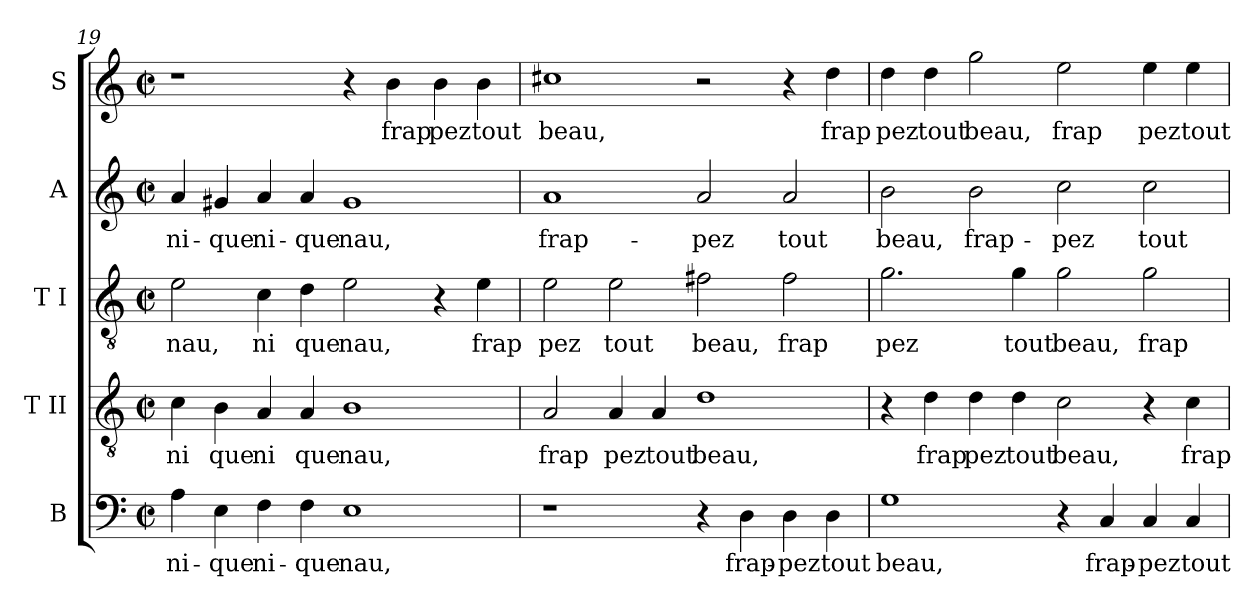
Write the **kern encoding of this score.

**kern	**text	**kern	**text	**kern	**text	**kern	**text	**kern	**text
*part5	*part5	*part4	*part4	*part3	*part3	*part2	*part2	*part1	*part1
*staff5	*staff5	*staff4	*staff4	*staff3	*staff3	*staff2	*staff2	*staff1	*staff1
*I"B	*	*I"T II	*	*I"T I	*	*I"A	*	*I"S	*
!!LO:PB:g=z
*clefF4	*	*clefGv2	*	*clefGv2	*	*clefG2	*	*clefG2	*
*M2/2	*	*M2/2	*	*M2/2	*	*M2/2	*	*M2/2	*
*met(c|)	*	*met(c|)	*	*met(c|)	*	*met(c|)	*	*met(c|)	*
=19	=19	=19	=19	=19	=19	=19	=19	=19	=19
!	!LO:LY:b:cj	!	!LO:LY:b:cj	!	!LO:LY:b:cj	!	!LO:LY:b:cj	!	!
4A\	ni-	4c\	ni	2e\	nau,	4a/	ni-	1r	.
!	!LO:LY:b:cj	!	!LO:LY:b:cj	!	!	!	!LO:LY:b:cj	!	!
4E\	-que	4B\	que	.	.	4g#X/	-que	.	.
!	!LO:LY:b:cj	!	!LO:LY:b:cj	!	!LO:LY:b:cj	!	!LO:LY:b:cj	!	!
4F\	ni-	4A/	ni	4c\	ni	4a/	ni-	.	.
!	!LO:LY:b:cj	!	!LO:LY:b:cj	!	!LO:LY:b:cj	!	!LO:LY:b:cj	!	!
4F\	-que	4A/	que	4d\	que	4a/	-que	.	.
!	!LO:LY:b:cj	!	!LO:LY:b:cj	!	!LO:LY:b:cj	!	!LO:LY:b:cj	!	!
1E	nau,	1B	nau,	2e\	nau,	1g#	nau,	4r	.
!	!	!	!	!	!	!	!	!	!LO:LY:b:cj
.	.	.	.	.	.	.	.	4b\	frap
!	!	!	!	!	!	!	!	!	!LO:LY:b:cj
.	.	.	.	4r	.	.	.	4b\	pez
!	!	!	!	!	!LO:LY:b:cj	!	!	!	!LO:LY:b:cj
.	.	.	.	4e\	frap	.	.	4b\	tout
=20	=20	=20	=20	=20	=20	=20	=20	=20	=20
!	!	!	!LO:LY:b:cj	!	!LO:LY:b:cj	!	!LO:LY:b:cj	!	!LO:LY:b:cj
1r	.	2A/	frap	2e\	pez	1a	frap-	1cc#X	beau,
!	!	!	!LO:LY:b:cj	!	!LO:LY:b:cj	!	!	!	!
.	.	4A/	pez	2e\	tout	.	.	.	.
!	!	!	!LO:LY:b:cj	!	!	!	!	!	!
.	.	4A/	tout	.	.	.	.	.	.
!	!	!	!LO:LY:b:cj	!	!LO:LY:b:cj	!	!LO:LY:b:cj	!	!
4r	.	1d	beau,	2f#X\	beau,	2a/	-pez	2r	.
!	!LO:LY:b:cj	!	!	!	!	!	!	!	!
4D\	frap-	.	.	.	.	.	.	.	.
!	!LO:LY:b:cj	!	!	!	!LO:LY:b:cj	!	!LO:LY:b:cj	!	!
4D\	-pez	.	.	2f#\	frap	2a/	tout	4r	.
!	!LO:LY:b:cj	!	!	!	!	!	!	!	!LO:LY:b:cj
4D\	tout	.	.	.	.	.	.	4dd\	frap
=21	=21	=21	=21	=21	=21	=21	=21	=21	=21
!	!LO:LY:b:cj	!	!	!	!LO:LY:b:cj	!	!LO:LY:b:cj	!	!LO:LY:b:cj
1G	beau,	4r	.	2.g\	pez	2b\	beau,	4dd\	pez
!	!	!	!LO:LY:b:cj	!	!	!	!	!	!LO:LY:b:cj
.	.	4d\	frap	.	.	.	.	4dd\	tout
!	!	!	!LO:LY:b:cj	!	!	!	!LO:LY:b:cj	!	!LO:LY:b:cj
.	.	4d\	pez	.	.	2b\	frap-	2gg\	beau,
!	!	!	!LO:LY:b:cj	!	!LO:LY:b:cj	!	!	!	!
.	.	4d\	tout	4g\	tout	.	.	.	.
!	!	!	!LO:LY:b:cj	!	!LO:LY:b:cj	!	!LO:LY:b:cj	!	!LO:LY:b:cj
4r	.	2c\	beau,	2g\	beau,	2cc\	-pez	2ee\	frap
!	!LO:LY:b:cj	!	!	!	!	!	!	!	!
4C/	frap-	.	.	.	.	.	.	.	.
!	!LO:LY:b:cj	!	!	!	!LO:LY:b:cj	!	!LO:LY:b:cj	!	!LO:LY:b:cj
4C/	-pez	4r	.	2g\	frap	2cc\	tout	4ee\	pez
!	!LO:LY:b:cj	!	!LO:LY:b:cj	!	!	!	!	!	!LO:LY:b:cj
4C/	tout	4c\	frap	.	.	.	.	4ee\	tout
=	=	=	=	=	=	=	=	=	=
*-	*-	*-	*-	*-	*-	*-	*-	*-	*-
